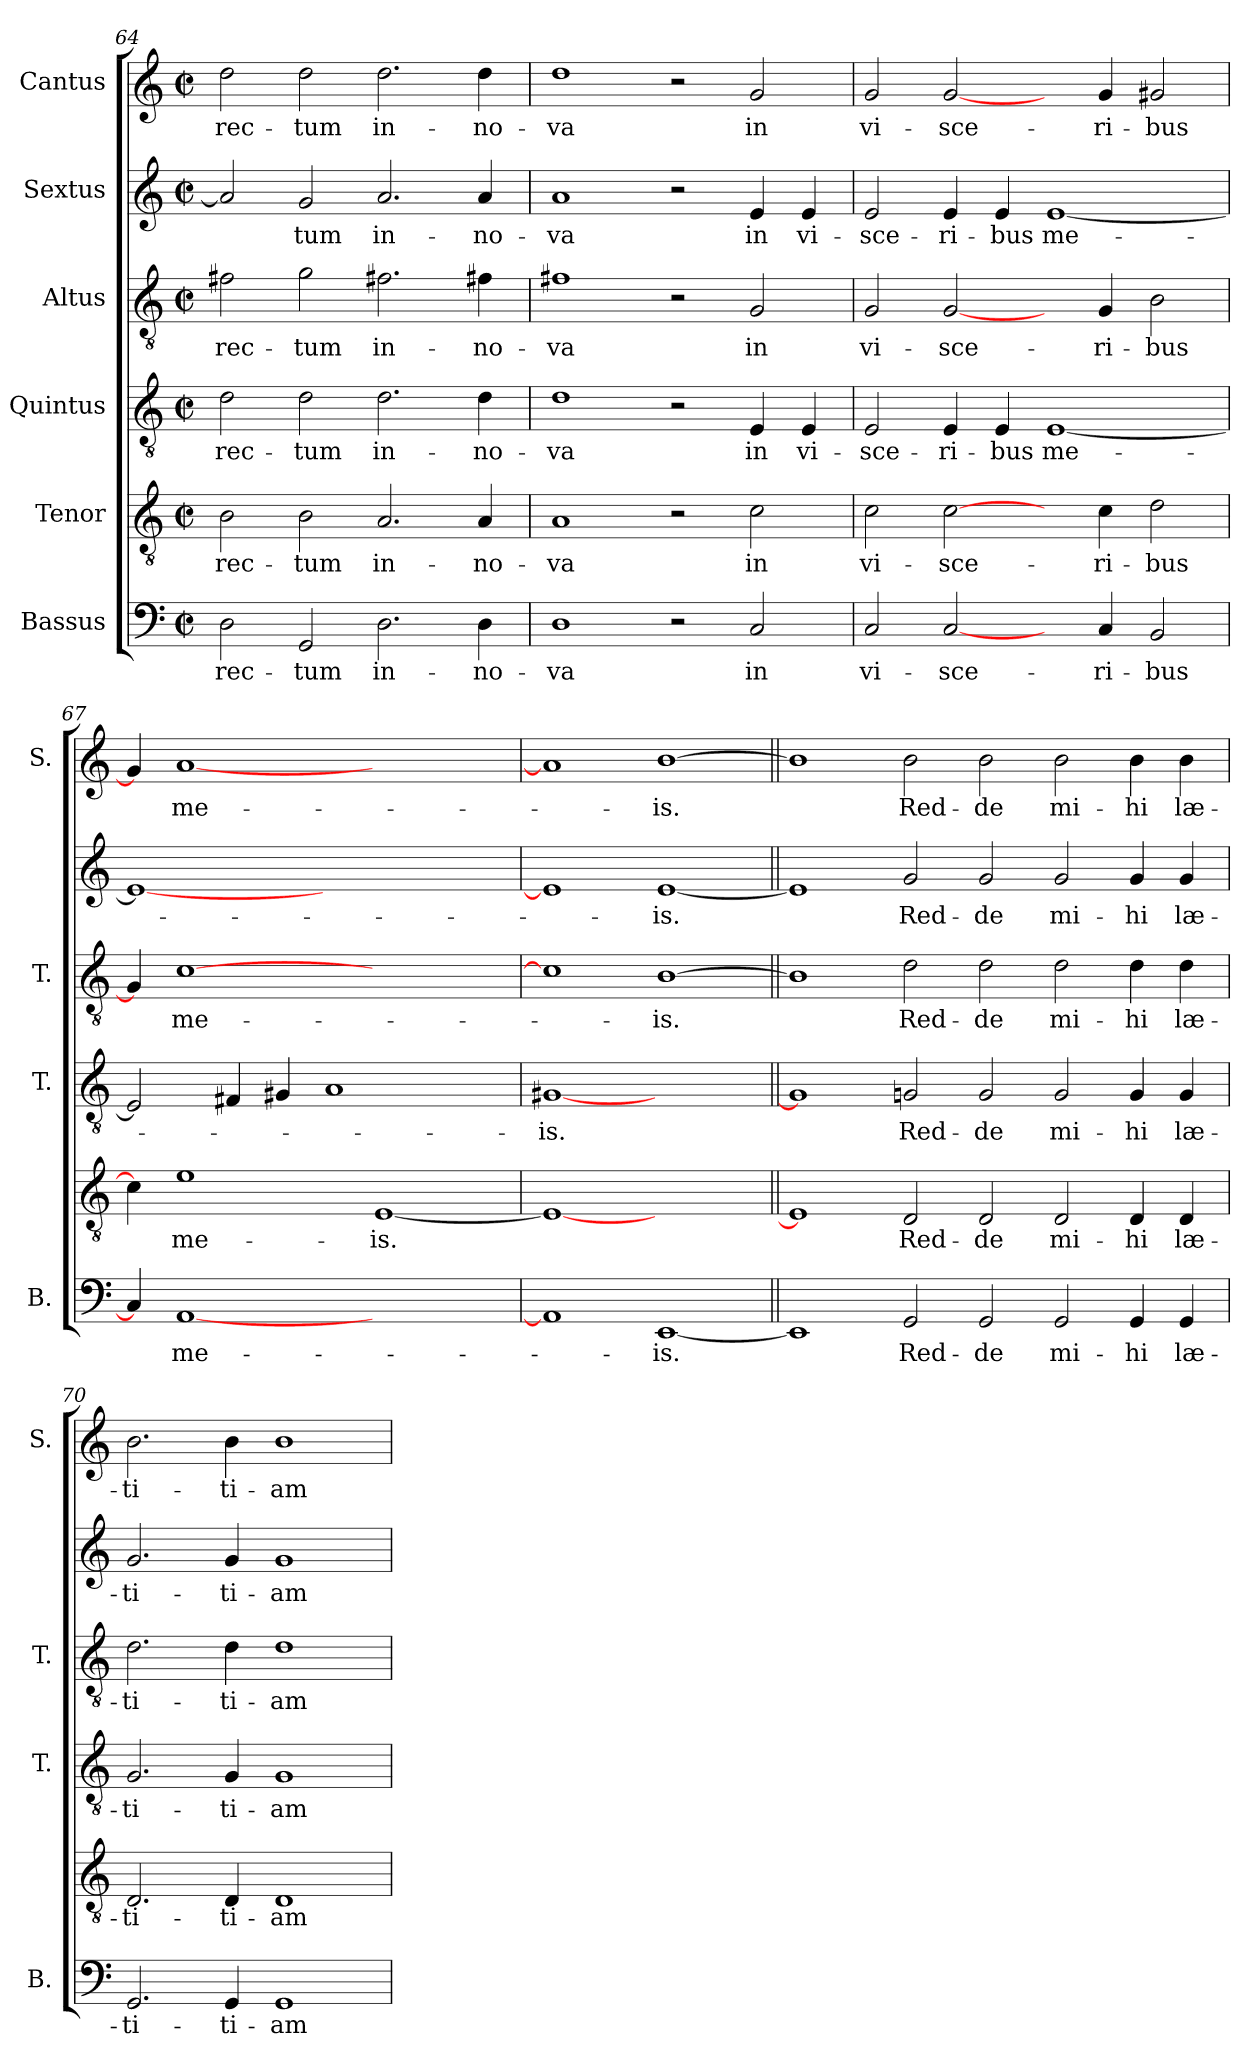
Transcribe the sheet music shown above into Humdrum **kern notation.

**kern	**text	**kern	**text	**kern	**text	**kern	**text	**kern	**text	**kern	**text
*part6	*part6	*part5	*part5	*part4	*part4	*part3	*part3	*part2	*part2	*part1	*part1
*staff6	*staff6	*staff5	*staff5	*staff4	*staff4	*staff3	*staff3	*staff2	*staff2	*staff1	*staff1
*I"Bassus	*	*I"Tenor	*	*I"Quintus	*	*I"Altus	*	*I"Sextus	*	*I"Cantus	*
*I'B.	*	*	*	*I'T.	*	*I'T.	*	*	*	*I'S.	*
*clefF4	*	*clefGv2	*	*clefGv2	*	*clefGv2	*	*clefG2	*	*clefG2	*
*k[]	*	*k[]	*	*k[]	*	*k[]	*	*k[]	*	*k[]	*
*C:	*	*C:	*	*C:	*	*C:	*	*C:	*	*C:	*
*M2/2	*	*M2/2	*	*M2/2	*	*M2/2	*	*M2/2	*	*M2/2	*
*met(c|)	*	*met(c|)	*	*met(c|)	*	*met(c|)	*	*met(c|)	*	*met(c|)	*
=64	=64	=64	=64	=64	=64	=64	=64	=64	=64	=64	=64
2D\	rec-	2B\	rec-	2d\	rec-	2f#X\	rec-	2a/]	.	2dd\	rec-
2GG/	-tum	2B\	-tum	2d\	-tum	2g\	-tum	2g/	-tum	2dd\	-tum
2.D\	in-	2.A/	in-	2.d\	in-	2.f#X\	in-	2.a/	in-	2.dd\	in-
4D\	-no-	4A/	-no-	4d\	-no-	4f#X\	-no-	4a/	-no-	4dd\	-no-
=65	=65	=65	=65	=65	=65	=65	=65	=65	=65	=65	=65
1D\	-va	1A/	-va	1d\	-va	1f#X\	-va	1a/	-va	1dd\	-va
2r	.	2r	.	2r	.	2r	.	2r	.	2r	.
2C/	in	2c\	in	4E/	in	2G/	in	4e/	in	2g/	in
.	.	.	.	4E/	vi-	.	.	4e/	vi-	.	.
=66	=66	=66	=66	=66	=66	=66	=66	=66	=66	=66	=66
2C/	vi-	2c\	vi-	2E/	-sce-	2G/	vi-	2e/	-sce-	2g/	vi-
[2C/	-sce-	[2c\	-sce-	4E/	-ri-	[2G/	-sce-	4e/	-ri-	[2g/	-sce-
.	.	.	.	4E/	-bus	.	.	4e/	-bus	.	.
4ryy	.	4ryy	.	[1E/	me-	4ryy	.	[1e/	me-	4ryy	.
4C/	-ri-	4c\	-ri-	.	.	4G/	-ri-	.	.	4g/	-ri-
2BB/	-bus	2d\	-bus	.	.	2B\	-bus	.	.	2g#X/	-bus
=67	=67	=67	=67	=67	=67	=67	=67	=67	=67	=67	=67
4C/]	.	4c\]	.	2E/]	.	4G/]	.	1e/_	.	4g/]	.
[1AA/	me-	1e\	me-	.	.	[1c\	me-	.	.	[1a/	me-
.	.	.	.	4F#X/	.	.	.	.	.	.	.
.	.	.	.	4G#X/	.	.	.	.	.	.	.
.	.	.	.	1A/	.	.	.	1ryy	.	.	.
1ryy	.	[1E/	-is.	.	.	1ryy	.	.	.	1ryy	.
.	.	.	.	4ryy	.	.	.	4ryy	.	.	.
=68	=68	=68	=68	=68	=68	=68	=68	=68	=68	=68	=68
1AA/]	.	1E/_	.	[1G#X/	-is.	1c\]	.	1e/]	.	1a/]	.
[1EE/	-is.	1ryy	.	1ryy	.	[1B\	-is.	[1e/	-is.	[1b\	-is.
!!LO:PB:g=z
=69||	=69||	=69||	=69||	=69||	=69||	=69||	=69||	=69||	=69||	=69||	=69||
1EE/]	.	1E/]	.	1G#/]	.	1B\]	.	1e/]	.	1b\]	.
2GG/	Red-	2D/	Red-	2G/	Red-	2d\	Red-	2g/	Red-	2b\	Red-
2GG/	-de	2D/	-de	2G/	-de	2d\	-de	2g/	-de	2b\	-de
2GG/	mi-	2D/	mi-	2G/	mi-	2d\	mi-	2g/	mi-	2b\	mi-
4GG/	-hi	4D/	-hi	4G/	-hi	4d\	-hi	4g/	-hi	4b\	-hi
4GG/	læ-	4D/	læ-	4G/	læ-	4d\	læ-	4g/	læ-	4b\	læ-
=70	=70	=70	=70	=70	=70	=70	=70	=70	=70	=70	=70
2.GG/	-ti-	2.D/	-ti-	2.G/	-ti-	2.d\	-ti-	2.g/	-ti-	2.b\	-ti-
4GG/	-ti-	4D/	-ti-	4G/	-ti-	4d\	-ti-	4g/	-ti-	4b\	-ti-
1GG/	-am	1D/	-am	1G/	-am	1d\	-am	1g/	-am	1b\	-am
=	=	=	=	=	=	=	=	=	=	=	=
*-	*-	*-	*-	*-	*-	*-	*-	*-	*-	*-	*-
